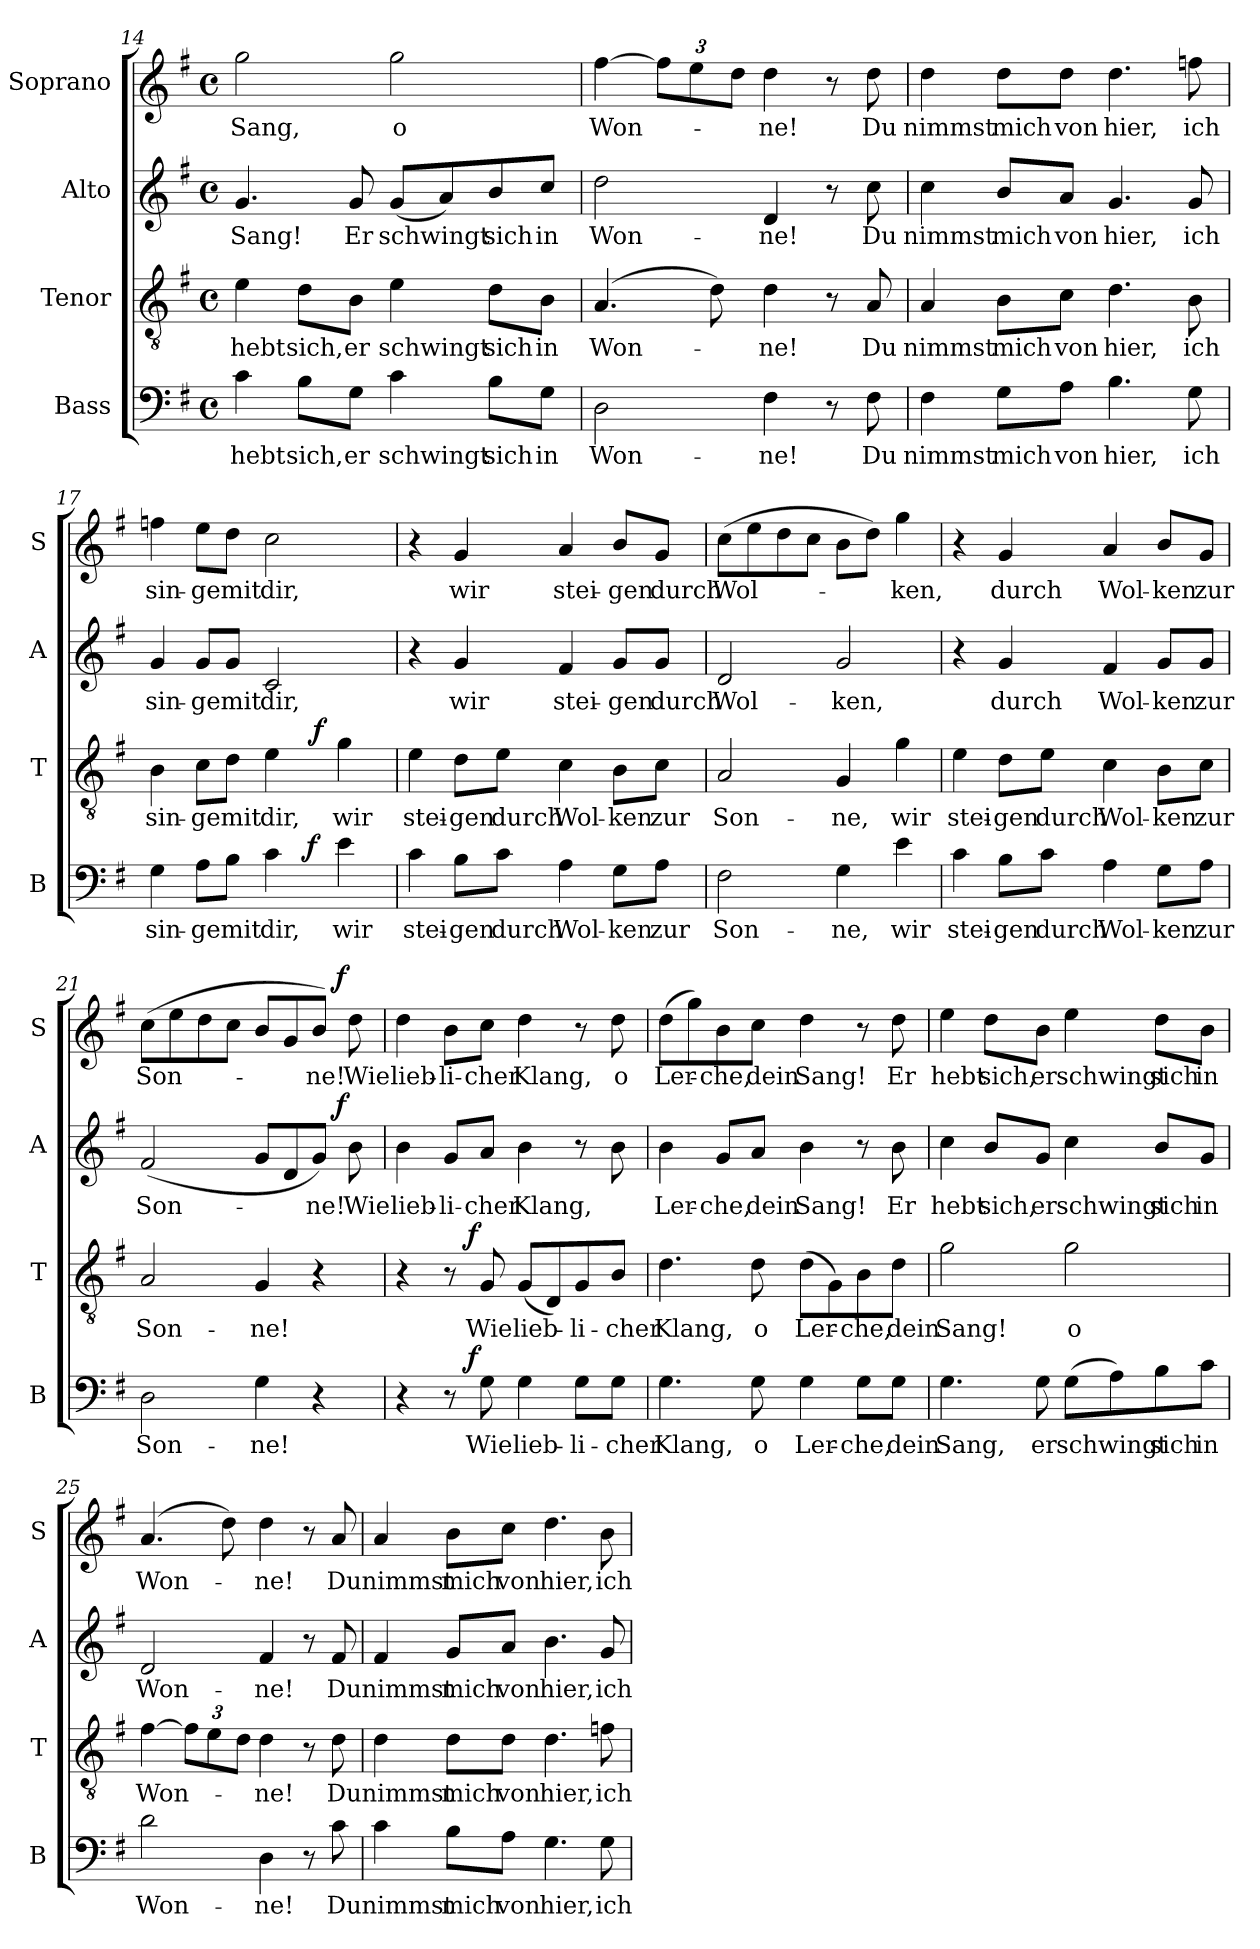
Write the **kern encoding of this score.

**kern	**text	**dynam	**kern	**text	**dynam	**kern	**text	**dynam	**kern	**text	**dynam
*part4	*part4	*part4	*part3	*part3	*part3	*part2	*part2	*part2	*part1	*part1	*part1
*staff4	*staff4	*staff4	*staff3	*staff3	*staff3	*staff2	*staff2	*staff2	*staff1	*staff1	*staff1
*I"Bass	*	*	*I"Tenor	*	*	*I"Alto	*	*	*I"Soprano	*	*
*I'B	*	*	*I'T	*	*	*I'A	*	*	*I'S	*	*
*clefF4	*	*	*clefGv2	*	*	*clefG2	*	*	*clefG2	*	*
*k[f#]	*	*	*k[f#]	*	*	*k[f#]	*	*	*k[f#]	*	*
*G:	*	*	*G:	*	*	*G:	*	*	*G:	*	*
*M4/4	*	*	*M4/4	*	*	*M4/4	*	*	*M4/4	*	*
*met(c)	*	*	*met(c)	*	*	*met(c)	*	*	*met(c)	*	*
=14	=14	=14	=14	=14	=14	=14	=14	=14	=14	=14	=14
4c\	hebt	.	4e\	hebt	.	4.g/	Sang!	.	2gg\	Sang,	.
8B\L	sich,	.	8d\L	sich,	.	.	.	.	.	.	.
8G\J	er	.	8B\J	er	.	8g/	Er	.	.	.	.
4c\	schwingt	.	4e\	schwingt	.	(8g/L	schwingt	.	2gg\	o	.
.	.	.	.	.	.	8a/)	.	.	.	.	.
8B\L	sich	.	8d\L	sich	.	8b/	sich	.	.	.	.
8G\J	in	.	8B\J	in	.	8cc/J	in	.	.	.	.
=15	=15	=15	=15	=15	=15	=15	=15	=15	=15	=15	=15
2D\	Won-	.	(4.A/	Won-	.	2dd\	Won-	.	[4ff#\	Won-	.
.	.	.	.	.	.	.	.	.	12ff#\L]	.	.
.	.	.	.	.	.	.	.	.	12ee\	.	.
.	.	.	8d\)	.	.	.	.	.	.	.	.
.	.	.	.	.	.	.	.	.	12dd\J	.	.
4F#\	-ne!	.	4d\	-ne!	.	4d/	-ne!	.	4dd\	-ne!	.
8r	.	.	8r	.	.	8r	.	.	8r	.	.
8F#\	Du	.	8A/	Du	.	8cc\	Du	.	8dd\	Du	.
!!LO:LB:g=z
=16	=16	=16	=16	=16	=16	=16	=16	=16	=16	=16	=16
4F#\	nimmst	.	4A/	nimmst	.	4cc\	nimmst	.	4dd\	nimmst	.
8G\L	mich	.	8B\L	mich	.	8b/L	mich	.	8dd\L	mich	.
8A\J	von	.	8c\J	von	.	8a/J	von	.	8dd\J	von	.
4.B\	hier,	.	4.d\	hier,	.	4.g/	hier,	.	4.dd\	hier,	.
8G\	ich	.	8B\	ich	.	8g/	ich	.	8ffn\	ich	.
=17	=17	=17	=17	=17	=17	=17	=17	=17	=17	=17	=17
*^	*	*	*^	*	*	*	*	*	*	*	*
4G\	2ryy	sin-	.	4B\	3%2ryy	sin-	.	4g/	sin-	.	4ffn\	sin-	.
8A\L	.	-ge	.	8c\L	.	-ge	.	8g/L	-ge	.	8ee\L	-ge	.
8B\J	.	mit	.	8d\J	.	mit	.	8g/J	mit	.	8dd\J	mit	.
4c\	8ryy	dir,	.	4e\	.	dir,	.	2c/	dir,	.	2cc\	dir,	.
.	32ryy	.	.	.	.	.	.	.	.	.	.	.	.
!	!	!	!LO:DY:a	!	!	!	!	!	!	!	!	!	!
.	4ryy	.	f	.	.	.	.	.	.	.	.	.	.
!	!	!	!	!	!	!	!LO:DY:a	!	!	!	!	!	!
.	.	.	.	.	3ryy	.	f	.	.	.	.	.	.
4e\	.	wir	.	4g\	.	wir	.	.	.	.	.	.	.
.	16.ryy	.	.	.	.	.	.	.	.	.	.	.	.
*v	*v	*	*	*	*	*	*	*	*	*	*	*	*
*	*	*	*v	*v	*	*	*	*	*	*	*	*
=18	=18	=18	=18	=18	=18	=18	=18	=18	=18	=18	=18
4c\	stei-	.	4e\	stei-	.	4r	.	.	4r	.	.
8B\L	-gen	.	8d\L	-gen	.	4g/	wir	.	4g/	wir	.
8c\J	durch	.	8e\J	durch	.	.	.	.	.	.	.
4A\	Wol-	.	4c\	Wol-	.	4f#/	stei-	.	4a/	stei-	.
8G\L	-ken	.	8B\L	-ken	.	8g/L	-gen	.	8b/L	-gen	.
8A\J	zur	.	8c\J	zur	.	8g/J	durch	.	8g/J	durch	.
=19	=19	=19	=19	=19	=19	=19	=19	=19	=19	=19	=19
2F#\	Son-	.	2A/	Son-	.	2d/	Wol-	.	(8cc\L	Wol-	.
.	.	.	.	.	.	.	.	.	8ee\	.	.
.	.	.	.	.	.	.	.	.	8dd\	.	.
.	.	.	.	.	.	.	.	.	8cc\J	.	.
4G\	-ne,	.	4G/	-ne,	.	2g/	-ken,	.	8b\L	.	.
.	.	.	.	.	.	.	.	.	8dd\J)	.	.
4e\	wir	.	4g\	wir	.	.	.	.	4gg\	-ken,	.
!!LO:PB:g=z
=20	=20	=20	=20	=20	=20	=20	=20	=20	=20	=20	=20
4c\	stei-	.	4e\	stei-	.	4r	.	.	4r	.	.
8B\L	-gen	.	8d\L	-gen	.	4g/	durch	.	4g/	durch	.
8c\J	durch	.	8e\J	durch	.	.	.	.	.	.	.
4A\	Wol-	.	4c\	Wol-	.	4f#/	Wol-	.	4a/	Wol-	.
8G\L	-ken	.	8B\L	-ken	.	8g/L	-ken	.	8b/L	-ken	.
8A\J	zur	.	8c\J	zur	.	8g/J	zur	.	8g/J	zur	.
=21	=21	=21	=21	=21	=21	=21	=21	=21	=21	=21	=21
*	*	*	*	*	*	*^	*	*	*^	*	*
2D\	Son-	.	2A/	Son-	.	(2f#/	2ryy	Son-	.	(8cc\L	2ryy	Son-	.
.	.	.	.	.	.	.	.	.	.	8ee\	.	.	.
.	.	.	.	.	.	.	.	.	.	8dd\	.	.	.
.	.	.	.	.	.	.	.	.	.	8cc\J	.	.	.
4G\	-ne!	.	4G/	-ne!	.	8g/L	4ryy	.	.	8b/L	4ryy	.	.
.	.	.	.	.	.	8d/	.	.	.	8g/	.	.	.
4r	.	.	4r	.	.	8g/J)	16.ryy	-ne!	.	8b/J)	16.ryy	-ne!	.
!	!	!	!	!	!	!	!	!	!LO:DY:a	!	!	!	!LO:DY:a
.	.	.	.	.	.	.	8ryy	.	f	.	8ryy	.	f
.	.	.	.	.	.	8b\	.	Wie	.	8dd\	.	Wie	.
.	.	.	.	.	.	.	32ryy	.	.	.	32ryy	.	.
*	*	*	*	*	*	*v	*v	*	*	*	*	*	*
*	*	*	*	*	*	*	*	*	*v	*v	*	*
=22	=22	=22	=22	=22	=22	=22	=22	=22	=22	=22	=22
*^	*	*	*^	*	*	*	*	*	*	*	*
4r	4ryy	.	.	4r	4ryy	.	.	4b\	lieb-	.	4dd\	lieb-	.
8r	16.ryy	.	.	8r	16.ryy	.	.	8g/L	-li-	.	8b\L	-li-	.
!	!	!	!LO:DY:a	!	!	!	!LO:DY:a	!	!	!	!	!	!
.	2ryy	.	f	.	2ryy	.	f	.	.	.	.	.	.
8G\	.	Wie	.	8G/	.	Wie	.	8a/J	-cher	.	8cc\J	-cher	.
4G\	.	lieb-	.	(8G/L	.	lieb-	.	4b\	Klang,	.	4dd\	Klang,	.
.	.	.	.	8D/)	.	.	.	.	.	.	.	.	.
8G\L	.	-li-	.	8G/	.	-li-	.	8r	o	.	8r	.	.
.	8ryy	.	.	.	8ryy	.	.	.	.	.	.	.	.
8G\J	.	-cher	.	8B/J	.	-cher	.	8b\	.	.	8dd\	o	.
.	32ryy	.	.	.	32ryy	.	.	.	.	.	.	.	.
*v	*v	*	*	*	*	*	*	*	*	*	*	*	*
*	*	*	*v	*v	*	*	*	*	*	*	*	*
!!LO:LB:g=z
=23	=23	=23	=23	=23	=23	=23	=23	=23	=23	=23	=23
4.G\	Klang,	.	4.d\	Klang,	.	4b\	Ler-	.	(8dd\L	Ler-	.
.	.	.	.	.	.	.	.	.	8gg\)	.	.
.	.	.	.	.	.	8g/L	-che,	.	8b\	-che,	.
8G\	o	.	8d\	o	.	8a/J	dein	.	8cc\J	dein	.
4G\	Ler-	.	(8d\L	Ler-	.	4b\	Sang!	.	4dd\	Sang!	.
.	.	.	8G\)	.	.	.	.	.	.	.	.
8G\L	-che,	.	8B\	-che,	.	8r	.	.	8r	.	.
8G\J	dein	.	8d\J	dein	.	8b\	Er	.	8dd\	Er	.
=24	=24	=24	=24	=24	=24	=24	=24	=24	=24	=24	=24
4.G\	Sang,	.	2g\	Sang!	.	4cc\	hebt	.	4ee\	hebt	.
.	.	.	.	.	.	8b/L	sich,	.	8dd\L	sich,	.
8G\	er	.	.	.	.	8g/J	er	.	8b\J	er	.
(8G\L	schwingt	.	2g\	o	.	4cc\	schwingt	.	4ee\	schwingt	.
8A\)	.	.	.	.	.	.	.	.	.	.	.
8B\	sich	.	.	.	.	8b/L	sich	.	8dd\L	sich	.
8c\J	in	.	.	.	.	8g/J	in	.	8b\J	in	.
=25	=25	=25	=25	=25	=25	=25	=25	=25	=25	=25	=25
2d\	Won-	.	[4f#\	Won-	.	2d/	Won-	.	(4.a/	Won-	.
.	.	.	12f#\L]	.	.	.	.	.	.	.	.
.	.	.	12e\	.	.	.	.	.	.	.	.
.	.	.	.	.	.	.	.	.	8dd\)	.	.
.	.	.	12d\J	.	.	.	.	.	.	.	.
4D\	-ne!	.	4d\	-ne!	.	4f#/	-ne!	.	4dd\	-ne!	.
8r	.	.	8r	.	.	8r	.	.	8r	.	.
8c\	Du	.	8d\	Du	.	8f#/	Du	.	8a/	Du	.
!!LO:LB:g=z
=26	=26	=26	=26	=26	=26	=26	=26	=26	=26	=26	=26
4c\	nimmst	.	4d\	nimmst	.	4f#/	nimmst	.	4a/	nimmst	.
8B\L	mich	.	8d\L	mich	.	8g/L	mich	.	8b\L	mich	.
8A\J	von	.	8d\J	von	.	8a/J	von	.	8cc\J	von	.
4.G\	hier,	.	4.d\	hier,	.	4.b\	hier,	.	4.dd\	hier,	.
8G\	ich	.	8fn\	ich	.	8g/	ich	.	8b\	ich	.
=	=	=	=	=	=	=	=	=	=	=	=
*-	*-	*-	*-	*-	*-	*-	*-	*-	*-	*-	*-
